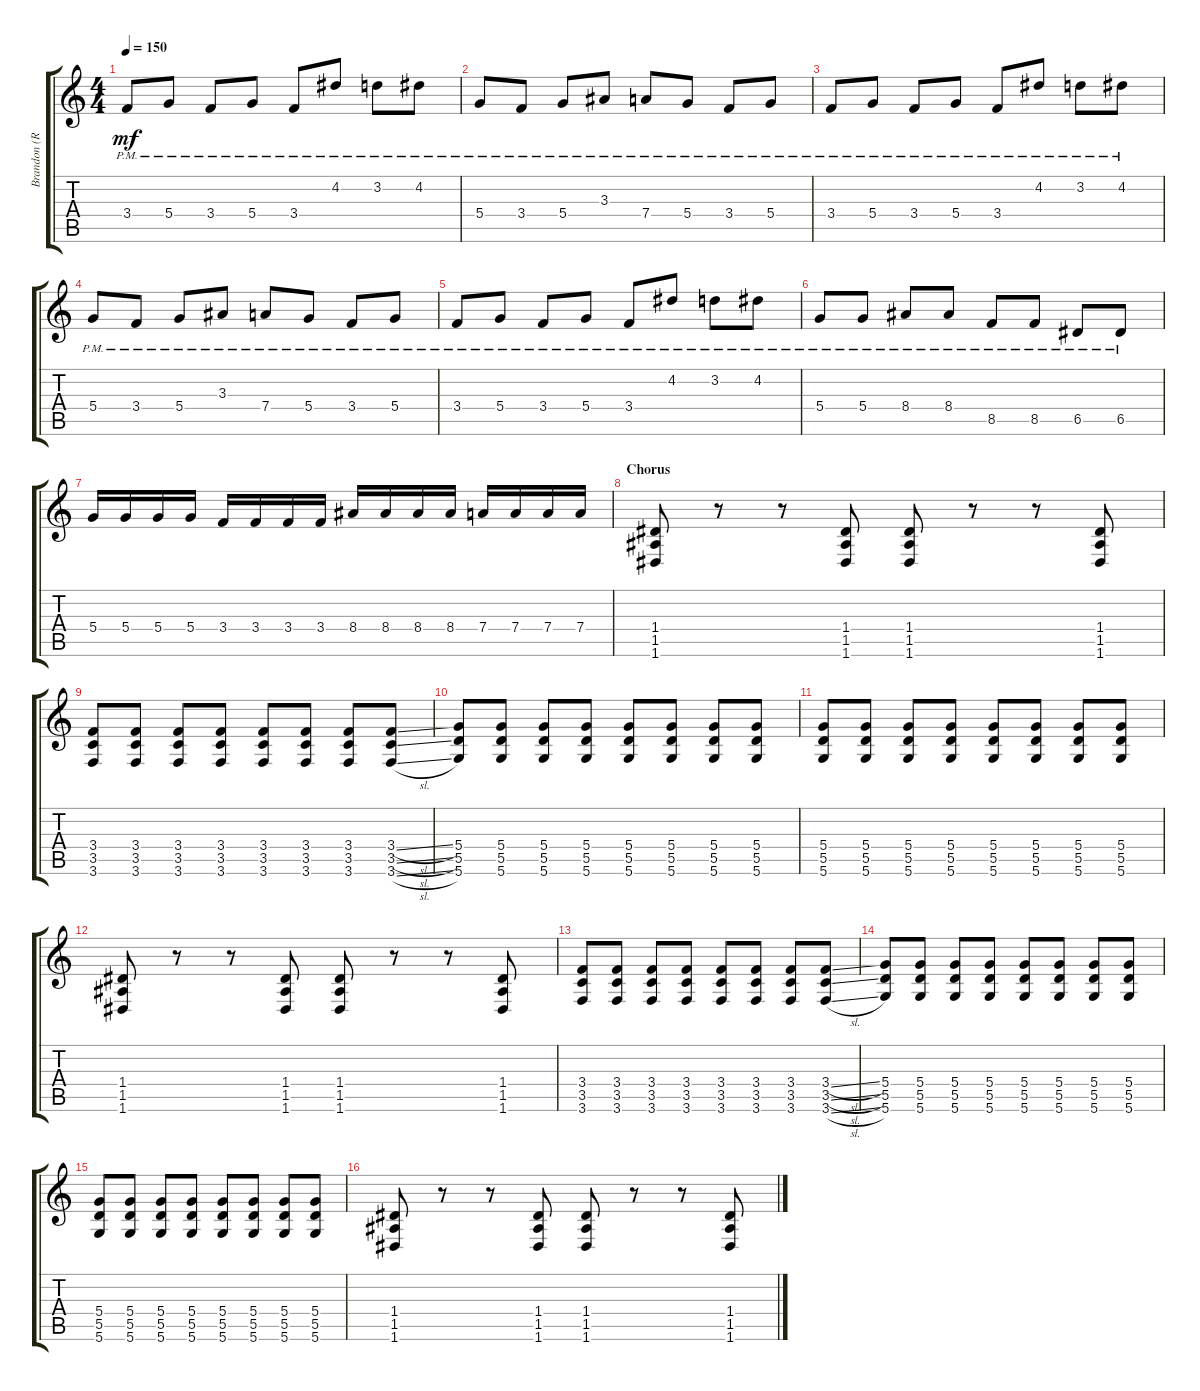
\track ("Brandon (Rhythm)" "Brandon (R") {instrument distortionguitar}
\staff {score tabs}
\tuning (E4 B3 G3 D3 A2 D2) {hide}
\ts (4 4)
\tempo 150
\clef g2
\ks c
3.4{pm}.8{dy mf} 5.4{pm}.8 3.4{pm}.8 5.4{pm}.8 3.4{pm}.8 4.2{pm}.8 3.2{pm}.8 4.2{pm}.8 |
5.4{pm}.8 3.4{pm}.8 5.4{pm}.8 3.3{pm}.8 7.4{pm}.8 5.4{pm}.8 3.4{pm}.8 5.4{pm}.8 |
3.4{pm}.8 5.4{pm}.8 3.4{pm}.8 5.4{pm}.8 3.4{pm}.8 4.2{pm}.8 3.2{pm}.8 4.2{pm}.8 |
5.4{pm}.8 3.4{pm}.8 5.4{pm}.8 3.3{pm}.8 7.4{pm}.8 5.4{pm}.8 3.4{pm}.8 5.4{pm}.8 |
3.4{pm}.8 5.4{pm}.8 3.4{pm}.8 5.4{pm}.8 3.4{pm}.8 4.2{pm}.8 3.2{pm}.8 4.2{pm}.8 |
5.4{pm}.8 5.4{pm}.8 8.4{pm}.8 8.4{pm}.8 8.5{pm}.8 8.5{pm}.8 6.5{pm}.8 6.5{pm}.8 |
5.4.16 5.4.16 5.4.16 5.4.16 3.4.16 3.4.16 3.4.16 3.4.16 8.4.16 8.4.16 8.4.16 8.4.16 7.4.16 7.4.16 7.4.16 7.4.16 |
\section ("" "Chorus")
(1.4 1.5 1.6).8 r.8 r.8 (1.4 1.5 1.6).8 (1.4 1.5 1.6).8 r.8 r.8 (1.4 1.5 1.6).8 |
(3.4 3.5 3.6).8 (3.4 3.5 3.6).8 (3.4 3.5 3.6).8 (3.4 3.5 3.6).8 (3.4 3.5 3.6).8 (3.4 3.5 3.6).8 (3.4 3.5 3.6).8 (3.4{sl} 3.5{sl} 3.6{sl}).8 |
(5.4 5.5 5.6).8 (5.4 5.5 5.6).8 (5.4 5.5 5.6).8 (5.4 5.5 5.6).8 (5.4 5.5 5.6).8 (5.4 5.5 5.6).8 (5.4 5.5 5.6).8 (5.4 5.5 5.6).8 |
(5.4 5.5 5.6).8 (5.4 5.5 5.6).8 (5.4 5.5 5.6).8 (5.4 5.5 5.6).8 (5.4 5.5 5.6).8 (5.4 5.5 5.6).8 (5.4 5.5 5.6).8 (5.4 5.5 5.6).8 |
(1.4 1.5 1.6).8 r.8 r.8 (1.4 1.5 1.6).8 (1.4 1.5 1.6).8 r.8 r.8 (1.4 1.5 1.6).8 |
(3.4 3.5 3.6).8 (3.4 3.5 3.6).8 (3.4 3.5 3.6).8 (3.4 3.5 3.6).8 (3.4 3.5 3.6).8 (3.4 3.5 3.6).8 (3.4 3.5 3.6).8 (3.4{sl} 3.5{sl} 3.6{sl}).8 |
(5.4 5.5 5.6).8 (5.4 5.5 5.6).8 (5.4 5.5 5.6).8 (5.4 5.5 5.6).8 (5.4 5.5 5.6).8 (5.4 5.5 5.6).8 (5.4 5.5 5.6).8 (5.4 5.5 5.6).8 |
(5.4 5.5 5.6).8 (5.4 5.5 5.6).8 (5.4 5.5 5.6).8 (5.4 5.5 5.6).8 (5.4 5.5 5.6).8 (5.4 5.5 5.6).8 (5.4 5.5 5.6).8 (5.4 5.5 5.6).8 |
(1.4 1.5 1.6).8 r.8 r.8 (1.4 1.5 1.6).8 (1.4 1.5 1.6).8 r.8 r.8 (1.4 1.5 1.6).8
